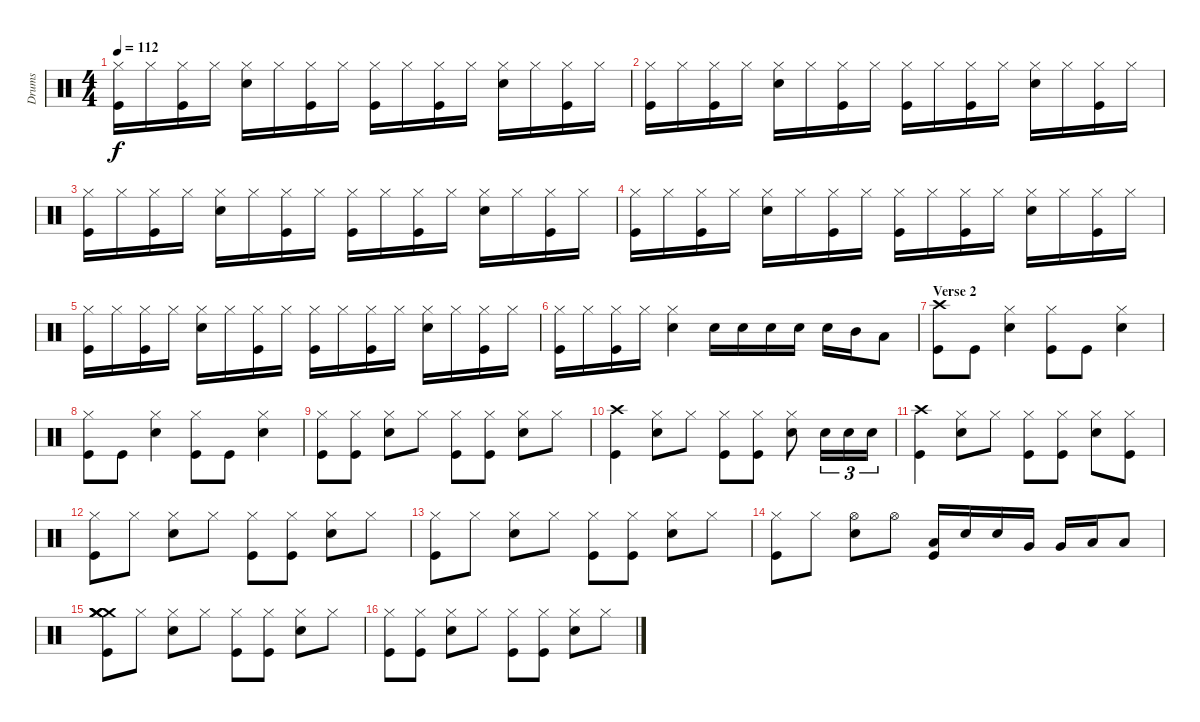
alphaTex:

\track ("Drums" "Drums") {instrument percussion}
\staff {score}
\articulation defaults
\ts (4 4)
\tempo 112
\clef neutral
\ks c
("Hi-Hat (closed)" "Kick (hit)").16{dy f} "Hi-Hat (closed)".16 ("Hi-Hat (closed)" "Kick (hit)").16 "Hi-Hat (closed)".16 ("Hi-Hat (closed)" "Snare (hit) 2").16 "Hi-Hat (closed)".16 ("Hi-Hat (closed)" "Kick (hit)").16 "Hi-Hat (closed)".16 ("Hi-Hat (closed)" "Kick (hit)").16 "Hi-Hat (closed)".16 ("Hi-Hat (closed)" "Kick (hit)").16 "Hi-Hat (closed)".16 ("Hi-Hat (closed)" "Snare (hit) 2").16 "Hi-Hat (closed)".16 ("Hi-Hat (closed)" "Kick (hit)").16 "Hi-Hat (closed)".16 |
("Hi-Hat (closed)" "Kick (hit)").16 "Hi-Hat (closed)".16 ("Hi-Hat (closed)" "Kick (hit)").16 "Hi-Hat (closed)".16 ("Hi-Hat (closed)" "Snare (hit) 2").16 "Hi-Hat (closed)".16 ("Hi-Hat (closed)" "Kick (hit)").16 "Hi-Hat (closed)".16 ("Hi-Hat (closed)" "Kick (hit)").16 "Hi-Hat (closed)".16 ("Hi-Hat (closed)" "Kick (hit)").16 "Hi-Hat (closed)".16 ("Hi-Hat (closed)" "Snare (hit) 2").16 "Hi-Hat (closed)".16 ("Hi-Hat (closed)" "Kick (hit)").16 "Hi-Hat (closed)".16 |
("Hi-Hat (closed)" "Kick (hit)").16 "Hi-Hat (closed)".16 ("Hi-Hat (closed)" "Kick (hit)").16 "Hi-Hat (closed)".16 ("Hi-Hat (closed)" "Snare (hit) 2").16 "Hi-Hat (closed)".16 ("Hi-Hat (closed)" "Kick (hit)").16 "Hi-Hat (closed)".16 ("Hi-Hat (closed)" "Kick (hit)").16 "Hi-Hat (closed)".16 ("Hi-Hat (closed)" "Kick (hit)").16 "Hi-Hat (closed)".16 ("Hi-Hat (closed)" "Snare (hit) 2").16 "Hi-Hat (closed)".16 ("Hi-Hat (closed)" "Kick (hit)").16 "Hi-Hat (closed)".16 |
("Hi-Hat (closed)" "Kick (hit)").16 "Hi-Hat (closed)".16 ("Hi-Hat (closed)" "Kick (hit)").16 "Hi-Hat (closed)".16 ("Hi-Hat (closed)" "Snare (hit) 2").16 "Hi-Hat (closed)".16 ("Hi-Hat (closed)" "Kick (hit)").16 "Hi-Hat (closed)".16 ("Hi-Hat (closed)" "Kick (hit)").16 "Hi-Hat (closed)".16 ("Hi-Hat (closed)" "Kick (hit)").16 "Hi-Hat (closed)".16 ("Hi-Hat (closed)" "Snare (hit) 2").16 "Hi-Hat (closed)".16 ("Hi-Hat (closed)" "Kick (hit)").16 "Hi-Hat (closed)".16 |
("Hi-Hat (closed)" "Kick (hit)").16 "Hi-Hat (closed)".16 ("Hi-Hat (closed)" "Kick (hit)").16 "Hi-Hat (closed)".16 ("Hi-Hat (closed)" "Snare (hit) 2").16 "Hi-Hat (closed)".16 ("Hi-Hat (closed)" "Kick (hit)").16 "Hi-Hat (closed)".16 ("Hi-Hat (closed)" "Kick (hit)").16 "Hi-Hat (closed)".16 ("Hi-Hat (closed)" "Kick (hit)").16 "Hi-Hat (closed)".16 ("Hi-Hat (closed)" "Snare (hit) 2").16 "Hi-Hat (closed)".16 ("Hi-Hat (closed)" "Kick (hit)").16 "Hi-Hat (closed)".16 |
("Hi-Hat (closed)" "Kick (hit)").16 "Hi-Hat (closed)".16 ("Hi-Hat (closed)" "Kick (hit)").16 "Hi-Hat (closed)".16 ("Hi-Hat (closed)" "Snare (hit) 2").4 "Snare (hit) 2".16 "Snare (hit) 2".16 "Snare (hit) 2".16 "Snare (hit) 2".16 "Snare (hit) 2".16 "Mid Tom (hit)".16 "Low Tom (hit)".8 |
\section ("" "Verse 2")
("Crash high (hit)" "Kick (hit)").8 "Kick (hit)".8 ("Hi-Hat (closed)" "Snare (hit) 2").4 ("Hi-Hat (closed)" "Kick (hit)").8 "Kick (hit)".8 ("Hi-Hat (closed)" "Snare (hit) 2").4 |
("Hi-Hat (closed)" "Kick (hit)").8 "Kick (hit)".8 ("Hi-Hat (closed)" "Snare (hit) 2").4 ("Hi-Hat (closed)" "Kick (hit)").8 "Kick (hit)".8 ("Hi-Hat (closed)" "Snare (hit) 2").4 |
("Hi-Hat (closed)" "Kick (hit)").8 ("Hi-Hat (closed)" "Kick (hit)").8 ("Hi-Hat (closed)" "Snare (hit) 2").8 "Hi-Hat (closed)".8 ("Hi-Hat (closed)" "Kick (hit)").8 ("Hi-Hat (closed)" "Kick (hit)").8 ("Hi-Hat (closed)" "Snare (hit) 2").8 "Hi-Hat (closed)".8 |
("Crash high (hit)" "Kick (hit)").4 ("Hi-Hat (closed)" "Snare (hit) 2").8 "Hi-Hat (closed)".8 ("Hi-Hat (closed)" "Kick (hit)").8 ("Hi-Hat (closed)" "Kick (hit)").8 ("Hi-Hat (closed)" "Snare (hit) 2").8 "Snare (hit) 2".16{tu (3 2)} "Snare (hit) 2".16{tu (3 2)} "Snare (hit) 2".16{tu (3 2)} |
("Crash high (hit)" "Kick (hit)").4 ("Hi-Hat (closed)" "Snare (hit) 2").8 "Hi-Hat (closed)".8 ("Hi-Hat (closed)" "Kick (hit)").8 ("Hi-Hat (closed)" "Kick (hit)").8 ("Hi-Hat (closed)" "Snare (hit) 2").8 ("Hi-Hat (closed)" "Kick (hit)").8 |
("Hi-Hat (closed)" "Kick (hit)").8 "Hi-Hat (closed)".8 ("Hi-Hat (closed)" "Snare (hit) 2").8 "Hi-Hat (closed)".8 ("Hi-Hat (closed)" "Kick (hit)").8 ("Hi-Hat (closed)" "Kick (hit)").8 ("Hi-Hat (closed)" "Snare (hit) 2").8 "Hi-Hat (closed)".8 |
("Hi-Hat (closed)" "Kick (hit)").8 "Hi-Hat (closed)".8 ("Hi-Hat (closed)" "Snare (hit) 2").8 "Hi-Hat (closed)".8 ("Hi-Hat (closed)" "Kick (hit)").8 ("Hi-Hat (closed)" "Kick (hit)").8 ("Hi-Hat (closed)" "Snare (hit) 2").8 "Hi-Hat (closed)".8 |
("Hi-Hat (closed)" "Kick (hit)").8 "Hi-Hat (closed)".8 ("Hi-Hat (open)" "Snare (hit) 2").8 "Hi-Hat (open)".8 ("Low Tom (hit)" "Kick (hit)").16 "Snare (hit) 2".16 "Snare (hit) 2".16 "Very Low Tom (hit)".16 "Very Low Tom (hit)".16 "Low Tom (hit)".16 "Low Tom (hit)".8 |
("Crash medium (hit)" "Crash medium (hit)" "Crash medium (hit)" "Crash medium (hit)" "Kick (hit)").8 "Hi-Hat (closed)".8 ("Hi-Hat (closed)" "Snare (hit) 2").8 "Hi-Hat (closed)".8 ("Hi-Hat (closed)" "Kick (hit)").8 ("Hi-Hat (closed)" "Kick (hit)").8 ("Hi-Hat (closed)" "Snare (hit) 2").8 "Hi-Hat (closed)".8 |
("Hi-Hat (closed)" "Kick (hit)").8 ("Hi-Hat (closed)" "Kick (hit)").8 ("Hi-Hat (closed)" "Snare (hit) 2").8 "Hi-Hat (closed)".8 ("Hi-Hat (closed)" "Kick (hit)").8 ("Hi-Hat (closed)" "Kick (hit)").8 ("Hi-Hat (closed)" "Snare (hit) 2").8 "Hi-Hat (closed)".8
